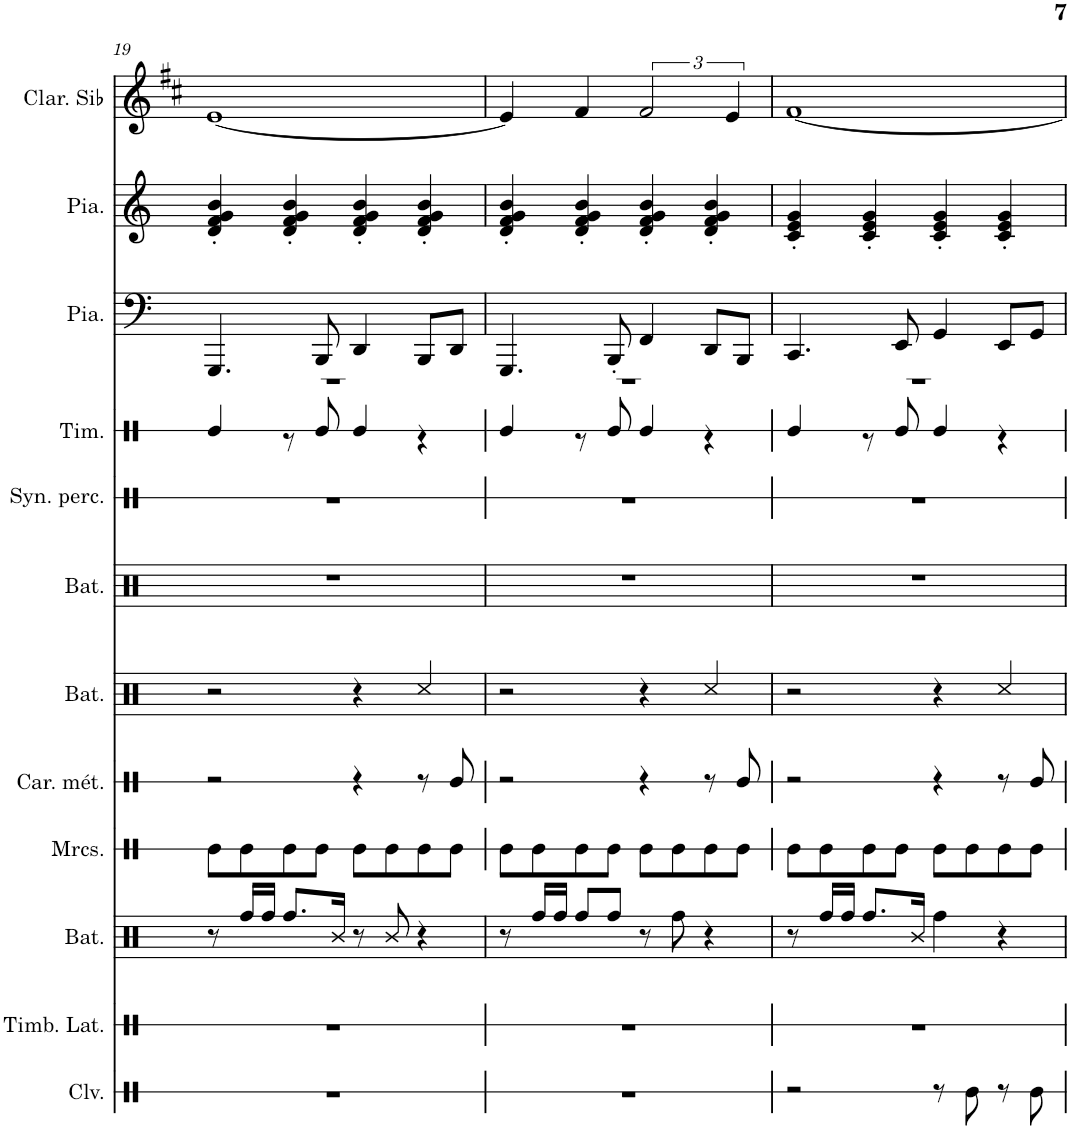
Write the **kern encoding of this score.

**kern	**kern	**kern	**kern	**kern	**kern	**kern	**kern	**kern	**kern	**kern	**kern
*part12	*part11	*part10	*part9	*part8	*part7	*part6	*part5	*part4	*part3	*part2	*part1
*staff12	*staff11	*staff10	*staff9	*staff8	*staff7	*staff6	*staff5	*staff4	*staff3	*staff2	*staff1
*I"Claves	*I"Timbales latines	*I"Batterie	*I"Maracas	*I"Carillon en métal	*I"Batterie	*I"Batterie	*I"Synthétiseur de percussions	*I"Timbre	*I"Piano	*I"Piano	*I"Clarinette en Sib
*I'Clv.	*I'Timb. Lat.	*I'Bat.	*I'Mrcs.	*I'Car. mét.	*I'Bat.	*I'Bat.	*I'Syn. perc.	*I'Tim.	*I'Pia.	*I'Pia.	*I'Clar. Sib
!!LO:PB:g=z
*clefX	*clefX	*clefX	*clefX	*clefX	*clefX	*clefX	*clefX	*clefX	*clefF4	*clefG2	*clefG2
*	*	*	*	*	*	*	*	*	*	*	*Trd1c2
*k[]	*k[]	*k[]	*k[]	*k[]	*k[]	*k[]	*k[]	*k[]	*k[]	*k[]	*k[f#c#]
*M4/4	*M4/4	*M4/4	*M4/4	*M4/4	*M4/4	*M4/4	*M4/4	*M4/4	*M4/4	*M4/4	*M4/4
=19	=19	=19	=19	=19	=19	=19	=19	=19	=19	=19	=19
*	*	*	*	*	*	*	*	*^	*	*	*
1r	1r	8r	8Re\L	2r	2r	1r	1r	1r	4Re/	4.GGG/	4d/' 4f/' 4g/' 4b/'	[1e
.	.	16Rff/LL	8Re\	.	.	.	.	.	.	.	.	.
.	.	16Rff/JJ	.	.	.	.	.	.	.	.	.	.
.	.	8.Rff/L	8Re\	.	.	.	.	.	8r	.	4d/' 4f/' 4g/' 4b/'	.
.	.	.	8Re\J	.	.	.	.	.	8Re/	8BBB/	.	.
.	.	16R/Jk	.	.	.	.	.	.	.	.	.	.
.	.	8r	8Re\L	4r	4r	.	.	.	4Re/	4DD/	4d/' 4f/' 4g/' 4b/'	.
.	.	8R/	8Re\	.	.	.	.	.	.	.	.	.
.	.	4r	8Re\	8r	4Rcc/	.	.	.	4r	8BBB/L	4d/' 4f/' 4g/' 4b/'	.
.	.	.	8Re\J	8Re/	.	.	.	.	.	8DD/J	.	.
=20	=20	=20	=20	=20	=20	=20	=20	=20	=20	=20	=20	=20
1r	1r	8r	8Re\L	2r	2r	1r	1r	1r	4Re/	4.GGG/	4d/' 4f/' 4g/' 4b/'	4e/]
.	.	16Rff/LL	8Re\	.	.	.	.	.	.	.	.	.
.	.	16Rff/JJ	.	.	.	.	.	.	.	.	.	.
.	.	8Rff/L	8Re\	.	.	.	.	.	8r	.	4d/' 4f/' 4g/' 4b/'	4f#/
.	.	8Rff/J	8Re\J	.	.	.	.	.	8Re/	8BBB'/	.	.
.	.	8r	8Re\L	4r	4r	.	.	.	4Re/	4FF/	4d/' 4f/' 4g/' 4b/'	3f#/
.	.	8Rff\	8Re\	.	.	.	.	.	.	.	.	.
.	.	4r	8Re\	8r	4Rcc/	.	.	.	4r	8DD/L	4d/' 4f/' 4g/' 4b/'	.
.	.	.	.	.	.	.	.	.	.	.	.	6e/
.	.	.	8Re\J	8Re/	.	.	.	.	.	8BBB/J	.	.
=21	=21	=21	=21	=21	=21	=21	=21	=21	=21	=21	=21	=21
2r	1r	8r	8Re\L	2r	2r	1r	1r	1r	4Re/	4.CC/	4c/' 4e/' 4g/'	[1f#
.	.	16Rff/LL	8Re\	.	.	.	.	.	.	.	.	.
.	.	16Rff/JJ	.	.	.	.	.	.	.	.	.	.
.	.	8.Rff/L	8Re\	.	.	.	.	.	8r	.	4c/' 4e/' 4g/'	.
.	.	.	8Re\J	.	.	.	.	.	8Re/	8EE/	.	.
.	.	16R/Jk	.	.	.	.	.	.	.	.	.	.
8r	.	4Rff\	8Re\L	4r	4r	.	.	.	4Re/	4GG/	4c/' 4e/' 4g/'	.
8Re\	.	.	8Re\	.	.	.	.	.	.	.	.	.
8r	.	4r	8Re\	8r	4Rcc/	.	.	.	4r	8EE/L	4c/' 4e/' 4g/'	.
8Re\	.	.	8Re\J	8Re/	.	.	.	.	.	8GG/J	.	.
*	*	*	*	*	*	*	*	*v	*v	*	*	*
=	=	=	=	=	=	=	=	=	=	=	=
*-	*-	*-	*-	*-	*-	*-	*-	*-	*-	*-	*-
